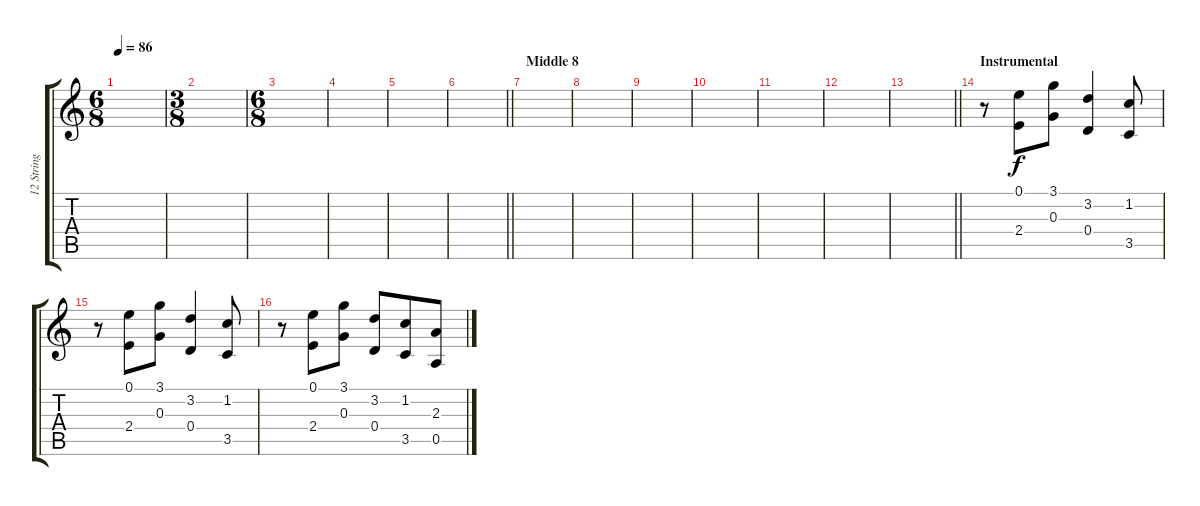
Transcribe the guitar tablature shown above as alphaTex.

\track ("12 String" "12 String") {instrument electricguitarjazz}
\staff {score tabs}
\tuning (E4 B3 G3 D3 A2 E2) {hide}
\ts (6 8)
\tempo 86
\clef g2
\ks c
|
\ts (3 8)
|
\ts (6 8)
|
|
|
\barLineRight lightlight
|
\section ("" "Middle 8")
|
|
|
|
|
|
\barLineRight lightlight
|
\section ("" "Instrumental")
r.8 (0.1 2.4).8 (3.1 0.3).8 (3.2 0.4).4 (1.2 3.5).8 |
r.8 (0.1 2.4).8 (3.1 0.3).8 (3.2 0.4).4 (1.2 3.5).8 |
r.8 (0.1 2.4).8 (3.1 0.3).8 (3.2 0.4).8 (1.2 3.5).8 (2.3 0.5).8
